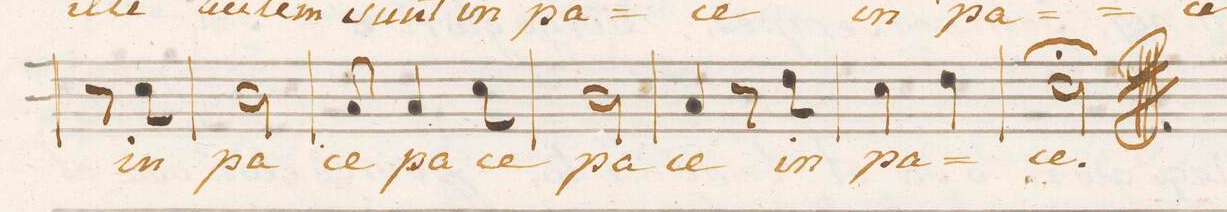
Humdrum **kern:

**kern	**text
*I"Alto.	*
*clefC3	*
*k[f#]	*
*M2/4	*
8r	.
8d\	in
=51	=51
2c\	pa-
=52	=52
8B/	-ce
4B/	pa-
8d\	-ce
=53	=53
2c\	pa-
=54	=54
4B/	-ce
8r	.
8e\	in
=55	=55
4d\	pa-
4e\	.
=56	=56
2d;>\	-ce.
==	==
*-	*-
